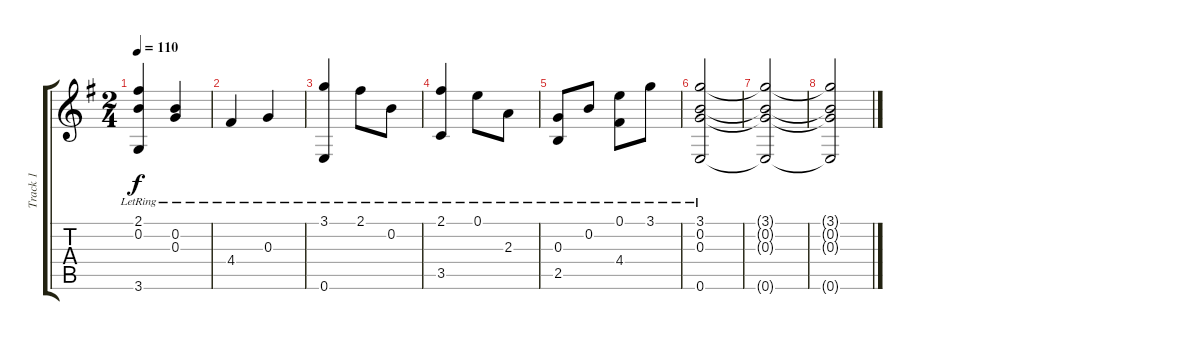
\track ("Track 1" "Track 1") {instrument acousticguitarnylon}
\staff {score tabs}
\tuning (E4 B3 G3 D3 A2 E2) {hide}
\ts (2 4)
\tempo 110
\clef g2
\ks g
(2.1{lr} 0.2{lr} 3.6{lr}).4{dy f} (0.2{lr} 0.3{lr}).4 |
4.4{lr}.4 0.3{lr}.4 |
(3.1{lr} 0.6{lr}).4 2.1{lr}.8 0.2{lr}.8 |
(2.1{lr} 3.5{lr}).4 0.1{lr}.8 2.3{lr}.8 |
(0.3{lr} 2.5{lr}).8 0.2{lr}.8 (0.1{lr} 4.4{lr}).8 3.1{lr}.8 |
(3.1{lr} 0.2{lr} 0.3{lr} 0.6{lr}).2 |
(3.1{t} 0.2{t} 0.3{t} 0.6{t}).2 |
(3.1{t} 0.2{t} 0.3{t} 0.6{t}).2
